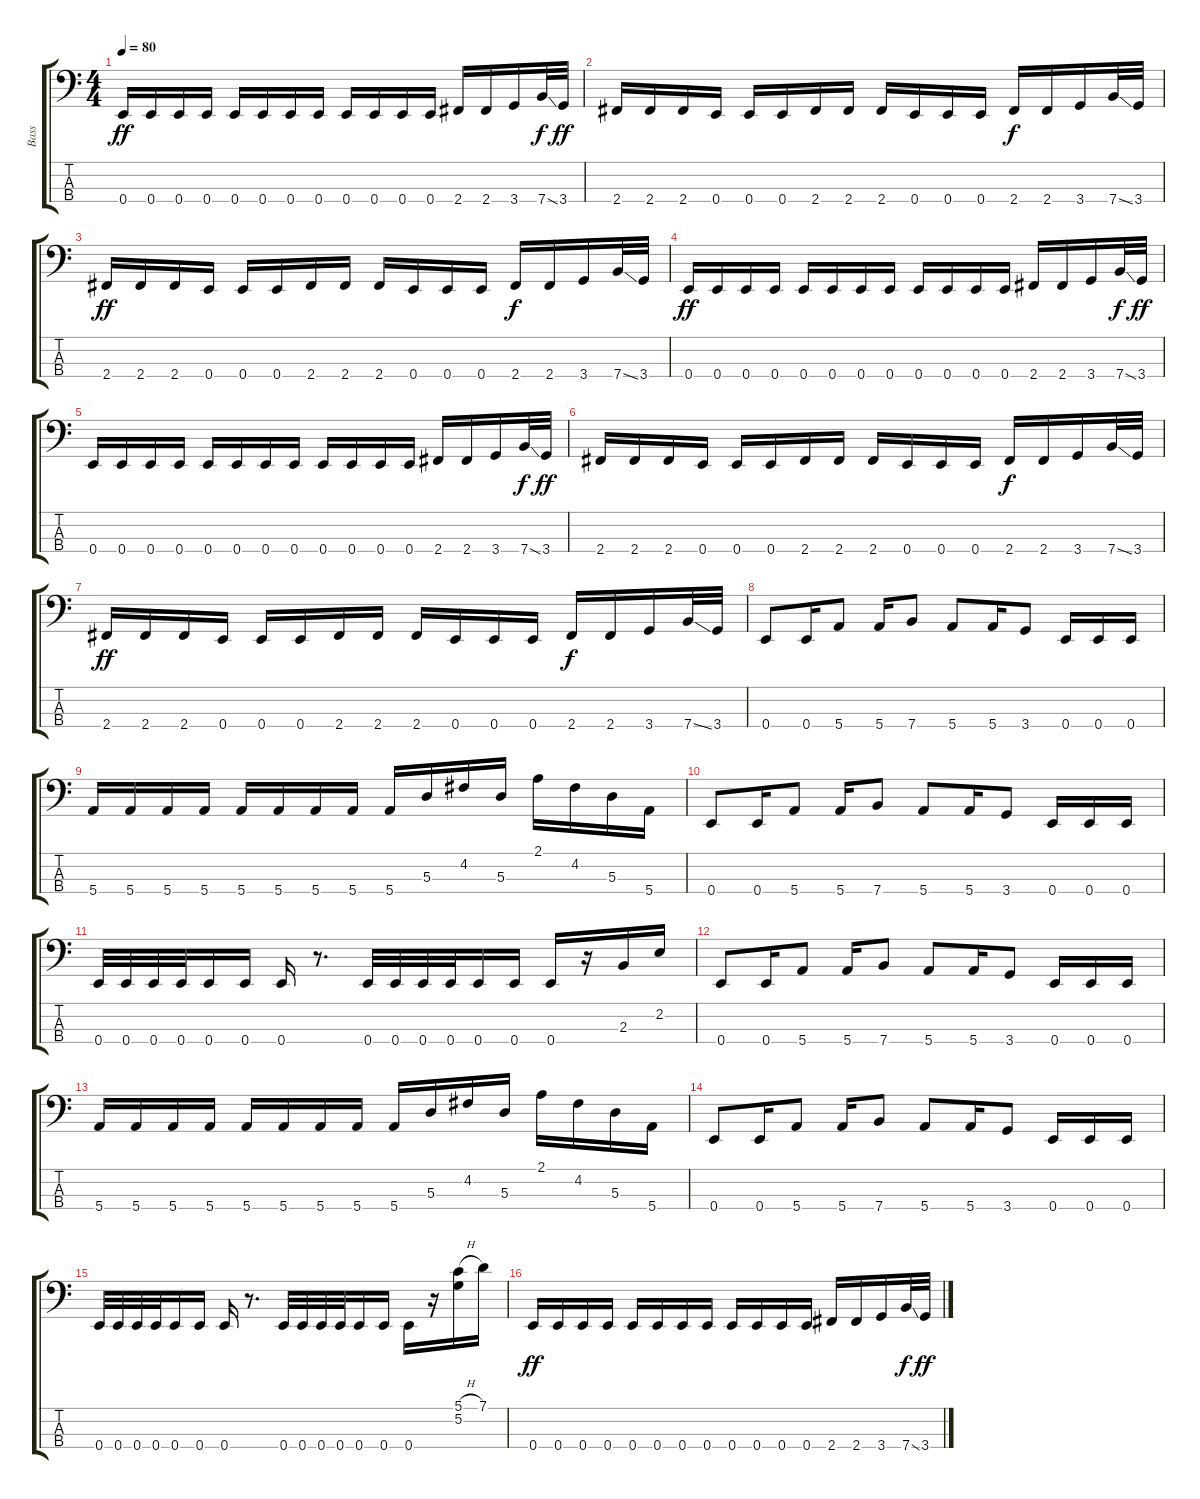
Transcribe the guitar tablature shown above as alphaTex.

\track ("Bass" "Bass") {instrument electricbassfinger}
\staff {score tabs}
\tuning (G2 D2 A1 E1) {hide}
\ts (4 4)
\tempo 80
\clef f4
\ks c
0.4.16{dy ff} 0.4.16 0.4.16 0.4.16 0.4.16 0.4.16 0.4.16 0.4.16 0.4.16 0.4.16 0.4.16 0.4.16 2.4.16 2.4.16 3.4.16 7.4{ss}.32{dy f} 3.4.32{dy ff} |
2.4.16 2.4.16 2.4.16 0.4.16 0.4.16 0.4.16 2.4.16 2.4.16 2.4.16 0.4.16 0.4.16 0.4.16 2.4.16{dy f} 2.4.16 3.4.16 7.4{ss}.32 3.4.32 |
2.4.16{dy ff} 2.4.16 2.4.16 0.4.16 0.4.16 0.4.16 2.4.16 2.4.16 2.4.16 0.4.16 0.4.16 0.4.16 2.4.16{dy f} 2.4.16 3.4.16 7.4{ss}.32 3.4.32 |
0.4.16{dy ff} 0.4.16 0.4.16 0.4.16 0.4.16 0.4.16 0.4.16 0.4.16 0.4.16 0.4.16 0.4.16 0.4.16 2.4.16 2.4.16 3.4.16 7.4{ss}.32{dy f} 3.4.32{dy ff} |
0.4.16 0.4.16 0.4.16 0.4.16 0.4.16 0.4.16 0.4.16 0.4.16 0.4.16 0.4.16 0.4.16 0.4.16 2.4.16 2.4.16 3.4.16 7.4{ss}.32{dy f} 3.4.32{dy ff} |
2.4.16 2.4.16 2.4.16 0.4.16 0.4.16 0.4.16 2.4.16 2.4.16 2.4.16 0.4.16 0.4.16 0.4.16 2.4.16{dy f} 2.4.16 3.4.16 7.4{ss}.32 3.4.32 |
2.4.16{dy ff} 2.4.16 2.4.16 0.4.16 0.4.16 0.4.16 2.4.16 2.4.16 2.4.16 0.4.16 0.4.16 0.4.16 2.4.16{dy f} 2.4.16 3.4.16 7.4{ss}.32 3.4.32 |
0.4.8 0.4.16 5.4.8 5.4.16 7.4.8 5.4.8 5.4.16 3.4.8 0.4.16 0.4.16 0.4.16 |
5.4.16 5.4.16 5.4.16 5.4.16 5.4.16 5.4.16 5.4.16 5.4.16 5.4.16 5.3.16 4.2.16 5.3.16 2.1.16 4.2.16 5.3.16 5.4.16 |
0.4.8 0.4.16 5.4.8 5.4.16 7.4.8 5.4.8 5.4.16 3.4.8 0.4.16 0.4.16 0.4.16 |
0.4.32 0.4.32 0.4.32 0.4.32 0.4.16 0.4.16 0.4.16 r.8{d} 0.4.32 0.4.32 0.4.32 0.4.32 0.4.16 0.4.16 0.4.16 r.16 2.3.16 2.2.16 |
0.4.8 0.4.16 5.4.8 5.4.16 7.4.8 5.4.8 5.4.16 3.4.8 0.4.16 0.4.16 0.4.16 |
5.4.16 5.4.16 5.4.16 5.4.16 5.4.16 5.4.16 5.4.16 5.4.16 5.4.16 5.3.16 4.2.16 5.3.16 2.1.16 4.2.16 5.3.16 5.4.16 |
0.4.8 0.4.16 5.4.8 5.4.16 7.4.8 5.4.8 5.4.16 3.4.8 0.4.16 0.4.16 0.4.16 |
0.4.32 0.4.32 0.4.32 0.4.32 0.4.16 0.4.16 0.4.16 r.8{d} 0.4.32 0.4.32 0.4.32 0.4.32 0.4.16 0.4.16 0.4.16 r.16 (5.1{h} 5.2).16 7.1.16 |
0.4.16{dy ff} 0.4.16 0.4.16 0.4.16 0.4.16 0.4.16 0.4.16 0.4.16 0.4.16 0.4.16 0.4.16 0.4.16 2.4.16 2.4.16 3.4.16 7.4{ss}.32{dy f} 3.4.32{dy ff}
